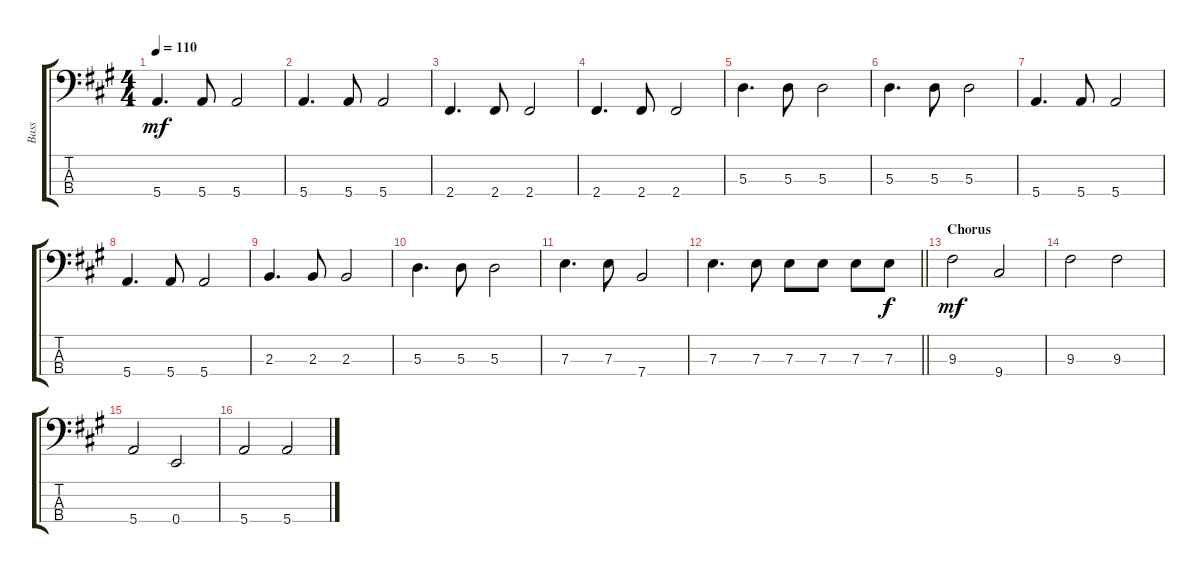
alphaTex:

\track ("Bass" "Bass") {instrument electricbassfinger}
\staff {score tabs}
\tuning (G2 D2 A1 E1) {hide}
\ts (4 4)
\tempo 110
\clef f4
\ks a
5.4.4{d dy mf} 5.4.8 5.4.2 |
5.4.4{d} 5.4.8 5.4.2 |
2.4.4{d} 2.4.8 2.4.2 |
2.4.4{d} 2.4.8 2.4.2 |
5.3.4{d} 5.3.8 5.3.2 |
5.3.4{d} 5.3.8 5.3.2 |
5.4.4{d} 5.4.8 5.4.2 |
5.4.4{d} 5.4.8 5.4.2 |
2.3.4{d} 2.3.8 2.3.2 |
5.3.4{d} 5.3.8 5.3.2 |
7.3.4{d} 7.3.8 7.4.2 |
\barLineRight lightlight
7.3.4{d} 7.3.8 7.3.8 7.3.8 7.3.8 7.3.8{dy f} |
\section ("" "Chorus")
9.3.2{dy mf} 9.4.2 |
9.3.2 9.3.2 |
5.4.2 0.4.2 |
5.4.2 5.4.2
